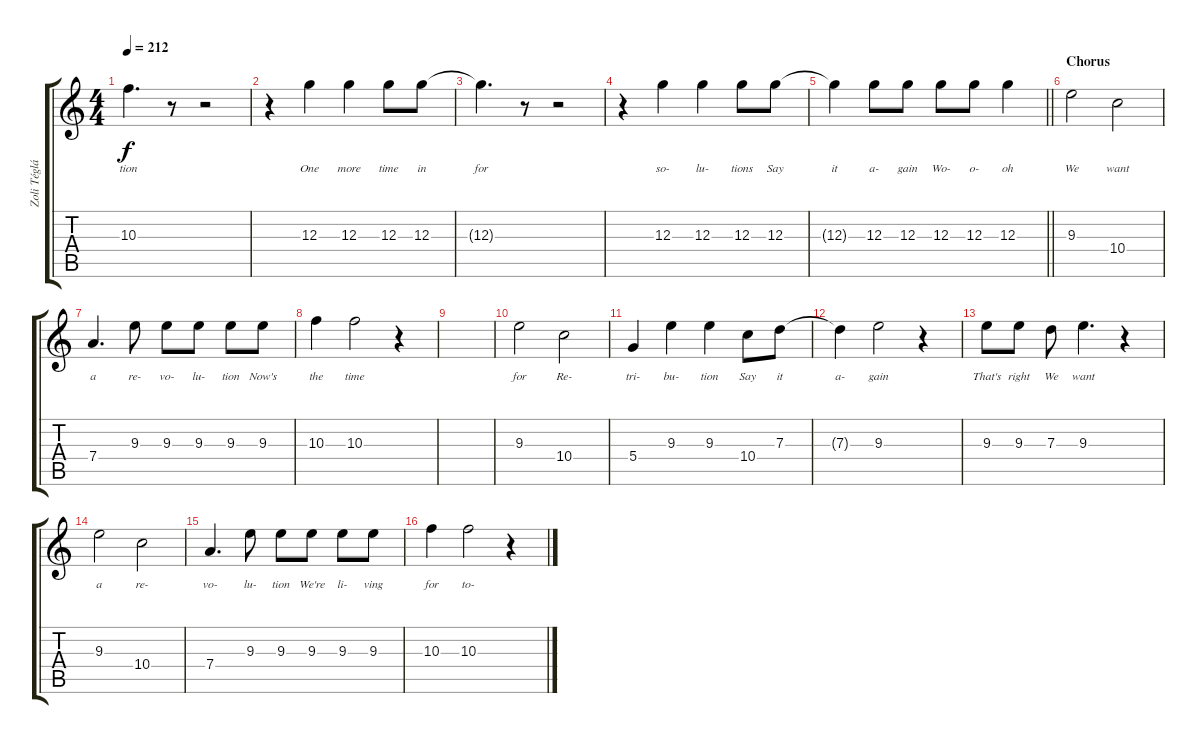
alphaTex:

\track ("Zoli Téglás - Vocals" "Zoli Téglá") {instrument distortionguitar}
\staff {score tabs}
\tuning (E4 B3 G3 D3 A2 E2) {hide}
\ts (4 4)
\tempo 212
\clef g2
\ks c
10.3{t}.4{d lyrics (0 "tion") lyrics (1 "") lyrics (2 "") lyrics (3 "") lyrics (4 "") dy f} r.8 r.2 |
r.4 12.3.4{lyrics (0 "One") lyrics (1 "") lyrics (2 "") lyrics (3 "") lyrics (4 "")} 12.3.4{lyrics (0 "more") lyrics (1 "") lyrics (2 "") lyrics (3 "") lyrics (4 "")} 12.3.8{lyrics (0 "time") lyrics (1 "") lyrics (2 "") lyrics (3 "") lyrics (4 "")} 12.3.8{lyrics (0 "in") lyrics (1 "") lyrics (2 "") lyrics (3 "") lyrics (4 "")} |
12.3{t}.4{d lyrics (0 "for") lyrics (1 "") lyrics (2 "") lyrics (3 "") lyrics (4 "")} r.8 r.2 |
r.4 12.3.4{lyrics (0 "so-") lyrics (1 "") lyrics (2 "") lyrics (3 "") lyrics (4 "")} 12.3.4{lyrics (0 "lu-") lyrics (1 "") lyrics (2 "") lyrics (3 "") lyrics (4 "")} 12.3.8{lyrics (0 "tions") lyrics (1 "") lyrics (2 "") lyrics (3 "") lyrics (4 "")} 12.3.8{lyrics (0 "Say") lyrics (1 "") lyrics (2 "") lyrics (3 "") lyrics (4 "")} |
\barLineRight lightlight
12.3{t}.4{lyrics (0 "it") lyrics (1 "") lyrics (2 "") lyrics (3 "") lyrics (4 "")} 12.3.8{lyrics (0 "a-") lyrics (1 "") lyrics (2 "") lyrics (3 "") lyrics (4 "")} 12.3.8{lyrics (0 "gain") lyrics (1 "") lyrics (2 "") lyrics (3 "") lyrics (4 "")} 12.3.8{lyrics (0 "Wo-") lyrics (1 "") lyrics (2 "") lyrics (3 "") lyrics (4 "")} 12.3.8{lyrics (0 "o-") lyrics (1 "") lyrics (2 "") lyrics (3 "") lyrics (4 "")} 12.3.4{lyrics (0 "oh") lyrics (1 "") lyrics (2 "") lyrics (3 "") lyrics (4 "")} |
\section ("" "Chorus")
9.3.2{lyrics (0 "We") lyrics (1 "") lyrics (2 "") lyrics (3 "") lyrics (4 "")} 10.4.2{lyrics (0 "want") lyrics (1 "") lyrics (2 "") lyrics (3 "") lyrics (4 "")} |
7.4.4{d lyrics (0 "a") lyrics (1 "") lyrics (2 "") lyrics (3 "") lyrics (4 "")} 9.3.8{lyrics (0 "re-") lyrics (1 "") lyrics (2 "") lyrics (3 "") lyrics (4 "")} 9.3.8{lyrics (0 "vo-") lyrics (1 "") lyrics (2 "") lyrics (3 "") lyrics (4 "")} 9.3.8{lyrics (0 "lu-") lyrics (1 "") lyrics (2 "") lyrics (3 "") lyrics (4 "")} 9.3.8{lyrics (0 "tion") lyrics (1 "") lyrics (2 "") lyrics (3 "") lyrics (4 "")} 9.3.8{lyrics (0 "Now's") lyrics (1 "") lyrics (2 "") lyrics (3 "") lyrics (4 "")} |
10.3.4{lyrics (0 "the") lyrics (1 "") lyrics (2 "") lyrics (3 "") lyrics (4 "")} 10.3.2{lyrics (0 "time") lyrics (1 "") lyrics (2 "") lyrics (3 "") lyrics (4 "")} r.4 |
|
9.3.2{lyrics (0 "for") lyrics (1 "") lyrics (2 "") lyrics (3 "") lyrics (4 "")} 10.4.2{lyrics (0 "Re-") lyrics (1 "") lyrics (2 "") lyrics (3 "") lyrics (4 "")} |
5.4.4{lyrics (0 "tri-") lyrics (1 "") lyrics (2 "") lyrics (3 "") lyrics (4 "")} 9.3.4{lyrics (0 "bu-") lyrics (1 "") lyrics (2 "") lyrics (3 "") lyrics (4 "")} 9.3.4{lyrics (0 "tion") lyrics (1 "") lyrics (2 "") lyrics (3 "") lyrics (4 "")} 10.4.8{lyrics (0 "Say") lyrics (1 "") lyrics (2 "") lyrics (3 "") lyrics (4 "")} 7.3.8{lyrics (0 "it") lyrics (1 "") lyrics (2 "") lyrics (3 "") lyrics (4 "")} |
7.3{t}.4{lyrics (0 "a-") lyrics (1 "") lyrics (2 "") lyrics (3 "") lyrics (4 "")} 9.3.2{lyrics (0 "gain") lyrics (1 "") lyrics (2 "") lyrics (3 "") lyrics (4 "")} r.4 |
9.3.8{lyrics (0 "That's") lyrics (1 "") lyrics (2 "") lyrics (3 "") lyrics (4 "")} 9.3.8{lyrics (0 "right") lyrics (1 "") lyrics (2 "") lyrics (3 "") lyrics (4 "")} 7.3.8{lyrics (0 "We") lyrics (1 "") lyrics (2 "") lyrics (3 "") lyrics (4 "")} 9.3.4{d lyrics (0 "want") lyrics (1 "") lyrics (2 "") lyrics (3 "") lyrics (4 "")} r.4 |
9.3.2{lyrics (0 "a") lyrics (1 "") lyrics (2 "") lyrics (3 "") lyrics (4 "")} 10.4.2{lyrics (0 "re-") lyrics (1 "") lyrics (2 "") lyrics (3 "") lyrics (4 "")} |
7.4.4{d lyrics (0 "vo-") lyrics (1 "") lyrics (2 "") lyrics (3 "") lyrics (4 "")} 9.3.8{lyrics (0 "lu-") lyrics (1 "") lyrics (2 "") lyrics (3 "") lyrics (4 "")} 9.3.8{lyrics (0 "tion") lyrics (1 "") lyrics (2 "") lyrics (3 "") lyrics (4 "")} 9.3.8{lyrics (0 "We're") lyrics (1 "") lyrics (2 "") lyrics (3 "") lyrics (4 "")} 9.3.8{lyrics (0 "li-") lyrics (1 "") lyrics (2 "") lyrics (3 "") lyrics (4 "")} 9.3.8{lyrics (0 "ving") lyrics (1 "") lyrics (2 "") lyrics (3 "") lyrics (4 "")} |
10.3.4{lyrics (0 "for") lyrics (1 "") lyrics (2 "") lyrics (3 "") lyrics (4 "")} 10.3.2{lyrics (0 "to-") lyrics (1 "") lyrics (2 "") lyrics (3 "") lyrics (4 "")} r.4
